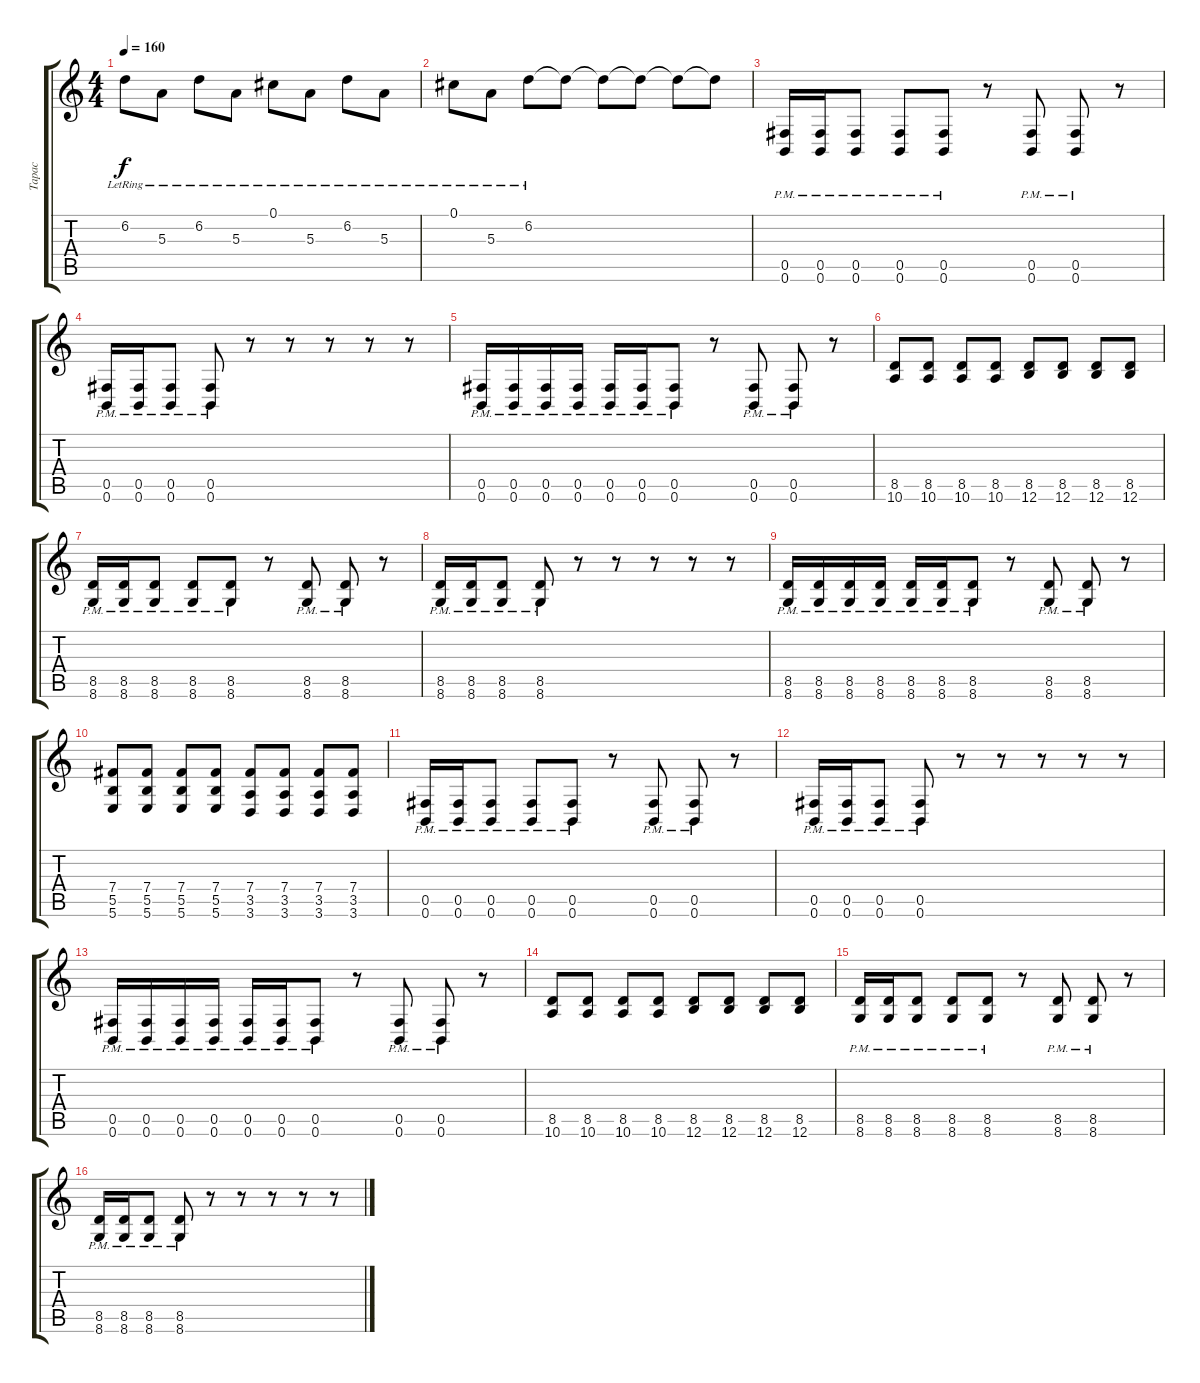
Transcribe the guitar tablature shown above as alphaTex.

\track ("Тарас" "Тарас") {instrument distortionguitar}
\staff {score tabs}
\tuning (Db4 Ab3 E3 B2 Gb2 B1) {hide}
\ts (4 4)
\tempo 160
\clef g2
\ks c
6.2{lr}.8{dy f} 5.3{lr}.8 6.2{lr}.8 5.3{lr}.8 0.1{lr}.8 5.3{lr}.8 6.2{lr}.8 5.3{lr}.8 |
0.1{lr}.8 5.3{lr}.8 6.2{lr}.8 6.2{t}.8 6.2{t}.8 6.2{t}.8 6.2{t}.8 6.2{t}.8 |
(0.5{pm} 0.6{pm}).16{instrument distortionguitar} (0.5{pm} 0.6{pm}).16 (0.5{pm} 0.6{pm}).8 (0.5{pm} 0.6{pm}).8 (0.5{pm} 0.6{pm}).8 r.8 (0.5{pm} 0.6{pm}).8 (0.5{pm} 0.6{pm}).8 r.8 |
(0.5{pm} 0.6{pm}).16 (0.5{pm} 0.6{pm}).16 (0.5{pm} 0.6{pm}).8 (0.5{pm} 0.6{pm}).8 r.8 r.8 r.8 r.8 r.8 |
(0.5{pm} 0.6{pm}).16 (0.5{pm} 0.6{pm}).16 (0.5{pm} 0.6{pm}).16 (0.5{pm} 0.6{pm}).16 (0.5{pm} 0.6{pm}).16 (0.5{pm} 0.6{pm}).16 (0.5{pm} 0.6{pm}).8 r.8 (0.5{pm} 0.6{pm}).8 (0.5{pm} 0.6{pm}).8 r.8 |
(8.5 10.6).8 (8.5 10.6).8 (8.5 10.6).8 (8.5 10.6).8 (8.5 12.6).8 (8.5 12.6).8 (8.5 12.6).8 (8.5 12.6).8 |
(8.5{pm} 8.6{pm}).16 (8.5{pm} 8.6{pm}).16 (8.5{pm} 8.6{pm}).8 (8.5{pm} 8.6{pm}).8 (8.5{pm} 8.6{pm}).8 r.8 (8.5{pm} 8.6{pm}).8 (8.5{pm} 8.6{pm}).8 r.8 |
(8.5{pm} 8.6{pm}).16 (8.5{pm} 8.6{pm}).16 (8.5{pm} 8.6{pm}).8 (8.5{pm} 8.6{pm}).8 r.8 r.8 r.8 r.8 r.8 |
(8.5{pm} 8.6{pm}).16 (8.5{pm} 8.6{pm}).16 (8.5{pm} 8.6{pm}).16 (8.5{pm} 8.6{pm}).16 (8.5{pm} 8.6{pm}).16 (8.5{pm} 8.6{pm}).16 (8.5{pm} 8.6{pm}).8 r.8 (8.5{pm} 8.6{pm}).8 (8.5{pm} 8.6{pm}).8 r.8 |
(7.4 5.5 5.6).8 (7.4 5.5 5.6).8 (7.4 5.5 5.6).8 (7.4 5.5 5.6).8 (7.4 3.5 3.6).8 (7.4 3.5 3.6).8 (7.4 3.5 3.6).8 (7.4 3.5 3.6).8 |
(0.5{pm} 0.6{pm}).16 (0.5{pm} 0.6{pm}).16 (0.5{pm} 0.6{pm}).8 (0.5{pm} 0.6{pm}).8 (0.5{pm} 0.6{pm}).8 r.8 (0.5{pm} 0.6{pm}).8 (0.5{pm} 0.6{pm}).8 r.8 |
(0.5{pm} 0.6{pm}).16 (0.5{pm} 0.6{pm}).16 (0.5{pm} 0.6{pm}).8 (0.5{pm} 0.6{pm}).8 r.8 r.8 r.8 r.8 r.8 |
(0.5{pm} 0.6{pm}).16 (0.5{pm} 0.6{pm}).16 (0.5{pm} 0.6{pm}).16 (0.5{pm} 0.6{pm}).16 (0.5{pm} 0.6{pm}).16 (0.5{pm} 0.6{pm}).16 (0.5{pm} 0.6{pm}).8 r.8 (0.5{pm} 0.6{pm}).8 (0.5{pm} 0.6{pm}).8 r.8 |
(8.5 10.6).8 (8.5 10.6).8 (8.5 10.6).8 (8.5 10.6).8 (8.5 12.6).8 (8.5 12.6).8 (8.5 12.6).8 (8.5 12.6).8 |
(8.5{pm} 8.6{pm}).16 (8.5{pm} 8.6{pm}).16 (8.5{pm} 8.6{pm}).8 (8.5{pm} 8.6{pm}).8 (8.5{pm} 8.6{pm}).8 r.8 (8.5{pm} 8.6{pm}).8 (8.5{pm} 8.6{pm}).8 r.8 |
(8.5{pm} 8.6{pm}).16 (8.5{pm} 8.6{pm}).16 (8.5{pm} 8.6{pm}).8 (8.5{pm} 8.6{pm}).8 r.8 r.8 r.8 r.8 r.8
